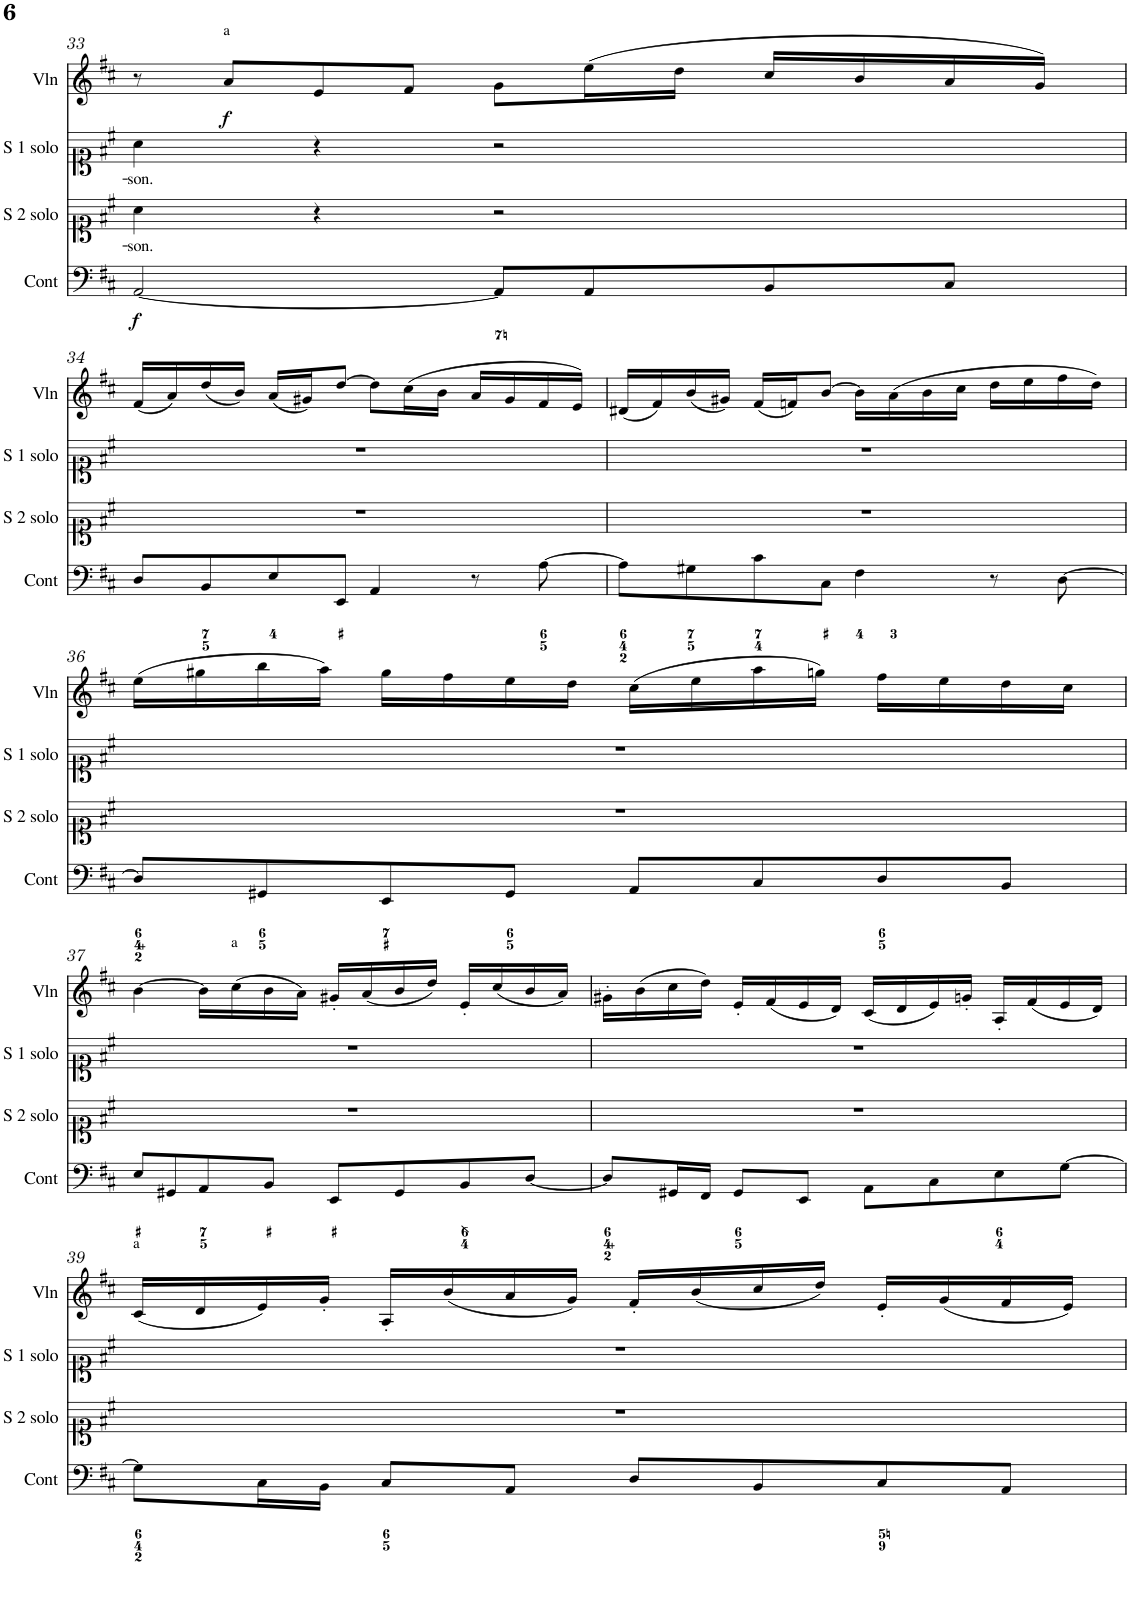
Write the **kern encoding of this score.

**kern	**dynam	**kern	**text	**kern	**text	**kern	**dynam
*part4	*part4	*part3	*part3	*part2	*part2	*part1	*part1
*staff4	*staff4	*staff3	*staff3	*staff2	*staff2	*staff1	*staff1
*I"Continuo	*	*I"Soprano 2 solo	*	*I"Soprano 1 solo	*	*I"Violin	*
*I'Cont	*	*I'S 2 solo	*	*I'S 1 solo	*	*I'Vln	*
!!LO:PB:g=z
*clefF4	*	*clefC1	*	*clefC1	*	*clefG2	*
*	*	*	*	*Trd-7c-12	*	*	*
*k[f#c#]	*	*k[f#c#]	*	*k[f#c#]	*	*k[f#c#]	*
*M4/4	*	*M4/4	*	*M4/4	*	*M4/4	*
*met(c)	*	*met(c)	*	*met(c)	*	*met(c)	*
=33	=33	=33	=33	=33	=33	=33	=33
!	!LO:DY:b	!	!LO:LY:b	!	!LO:LY:b	!	!
[2AA/	f	4a\	-son.	4a\	-son.	8r	.
!	!	!	!	!	!	!LO:TX:a:t=a	!
!	!	!	!	!	!	!	!LO:DY:b
.	.	.	.	.	.	8a/L	f
.	.	4r	.	4r	.	8e/	.
.	.	.	.	.	.	8f#/J	.
8AA/L]	.	2r	.	2r	.	8g\L	.
8AA/	.	.	.	.	.	(16ee\L	.
.	.	.	.	.	.	16dd\JJ	.
8BB/	.	.	.	.	.	16cc#/LL	.
.	.	.	.	.	.	16b/	.
8C#/J	.	.	.	.	.	16a/	.
.	.	.	.	.	.	16g/JJ)	.
!!LO:LB:g=z
=34	=34	=34	=34	=34	=34	=34	=34
8D/L	.	1r	.	1r	.	(16f#/LL	.
.	.	.	.	.	.	16a/)	.
8BB/	.	.	.	.	.	(16dd/	.
.	.	.	.	.	.	16b/JJ)	.
8E/	.	.	.	.	.	(16a/LL	.
.	.	.	.	.	.	16g#X/J)	.
8EE/J	.	.	.	.	.	[8dd/J	.
4AA/	.	.	.	.	.	8dd\L]	.
.	.	.	.	.	.	(16cc#\L	.
.	.	.	.	.	.	16b\JJ	.
8r	.	.	.	.	.	16a/LL	.
.	.	.	.	.	.	16g#/	.
[8A\	.	.	.	.	.	16f#/	.
.	.	.	.	.	.	16e/JJ)	.
=35	=35	=35	=35	=35	=35	=35	=35
8A\L]	.	1r	.	1r	.	(16d#X/LL	.
.	.	.	.	.	.	16f#/)	.
8G#X\	.	.	.	.	.	(16b/	.
.	.	.	.	.	.	16g#X/JJ)	.
8c#\	.	.	.	.	.	(16f#/LL	.
.	.	.	.	.	.	16fn/J)	.
8C#\J	.	.	.	.	.	[8b/J	.
4F#\	.	.	.	.	.	16b\LL]	.
.	.	.	.	.	.	(16a\	.
.	.	.	.	.	.	16b\	.
.	.	.	.	.	.	16cc#\JJ	.
8r	.	.	.	.	.	16dd\LL	.
.	.	.	.	.	.	16ee\	.
[8D\	.	.	.	.	.	16ff#\	.
.	.	.	.	.	.	16dd\JJ)	.
!!LO:LB:g=z
=36	=36	=36	=36	=36	=36	=36	=36
8D/L]	.	1r	.	1r	.	(16ee\LL	.
.	.	.	.	.	.	16gg#X\	.
8GG#X/	.	.	.	.	.	16bb\	.
.	.	.	.	.	.	16aa\JJ)	.
8EE/	.	.	.	.	.	16gg#\LL	.
.	.	.	.	.	.	16ff#\	.
8GG#/J	.	.	.	.	.	16ee\	.
.	.	.	.	.	.	16dd\JJ	.
8AA/L	.	.	.	.	.	(16cc#\LL	.
.	.	.	.	.	.	16ee\	.
8C#/	.	.	.	.	.	16aa\	.
.	.	.	.	.	.	16ggn\JJ)	.
8D/	.	.	.	.	.	16ff#\LL	.
.	.	.	.	.	.	16ee\	.
8BB/J	.	.	.	.	.	16dd\	.
.	.	.	.	.	.	16cc#\JJ	.
!!LO:LB:g=z
=37	=37	=37	=37	=37	=37	=37	=37
8E/L	.	1r	.	1r	.	[4b\	.
8GG#X/	.	.	.	.	.	.	.
8AA/	.	.	.	.	.	16b\LL]	.
!	!	!	!	!	!	!LO:TX:a:t=a	!
.	.	.	.	.	.	(16cc#\	.
8BB/J	.	.	.	.	.	16b\	.
.	.	.	.	.	.	16a\JJ)	.
8EE/L	.	.	.	.	.	16g#X'/LL	.
.	.	.	.	.	.	(16a/	.
8GG#/	.	.	.	.	.	16b/	.
.	.	.	.	.	.	16dd/JJ)	.
8BB/	.	.	.	.	.	16e'/LL	.
.	.	.	.	.	.	(16cc#/	.
[8D/J	.	.	.	.	.	16b/	.
.	.	.	.	.	.	16a/JJ)	.
=38	=38	=38	=38	=38	=38	=38	=38
8D/L]	.	1r	.	1r	.	16g#X'\LL	.
.	.	.	.	.	.	(16b\	.
16GG#X/L	.	.	.	.	.	16cc#\	.
16FF#/JJ	.	.	.	.	.	16dd\JJ)	.
8GG#/L	.	.	.	.	.	16e'/LL	.
.	.	.	.	.	.	(16f#/	.
8EE/J	.	.	.	.	.	16e/	.
.	.	.	.	.	.	16d/JJ)	.
8AA\L	.	.	.	.	.	(16c#/LL	.
.	.	.	.	.	.	16d/	.
8C#\	.	.	.	.	.	16e/)	.
.	.	.	.	.	.	16gn'/JJ	.
8E\	.	.	.	.	.	16A'/LL	.
.	.	.	.	.	.	(16f#/	.
[8G\J	.	.	.	.	.	16e/	.
.	.	.	.	.	.	16d/JJ)	.
!!LO:LB:g=z
=39	=39	=39	=39	=39	=39	=39	=39
!	!	!	!	!	!	!LO:TX:a:t=a	!
8G\L]	.	1r	.	1r	.	(16c#/LL	.
.	.	.	.	.	.	16d/	.
16C#\L	.	.	.	.	.	16e/)	.
16BB\JJ	.	.	.	.	.	16g'/JJ	.
8C#/L	.	.	.	.	.	16A'/LL	.
.	.	.	.	.	.	(16b/	.
8AA/J	.	.	.	.	.	16a/	.
.	.	.	.	.	.	16g/JJ)	.
8D/L	.	.	.	.	.	16f#'/LL	.
.	.	.	.	.	.	(16b/	.
8BB/	.	.	.	.	.	16cc#/	.
.	.	.	.	.	.	16dd/JJ)	.
8C#/	.	.	.	.	.	16e'/LL	.
.	.	.	.	.	.	(16g/	.
8AA/J	.	.	.	.	.	16f#/	.
.	.	.	.	.	.	16e/JJ)	.
=	=	=	=	=	=	=	=
*-	*-	*-	*-	*-	*-	*-	*-
